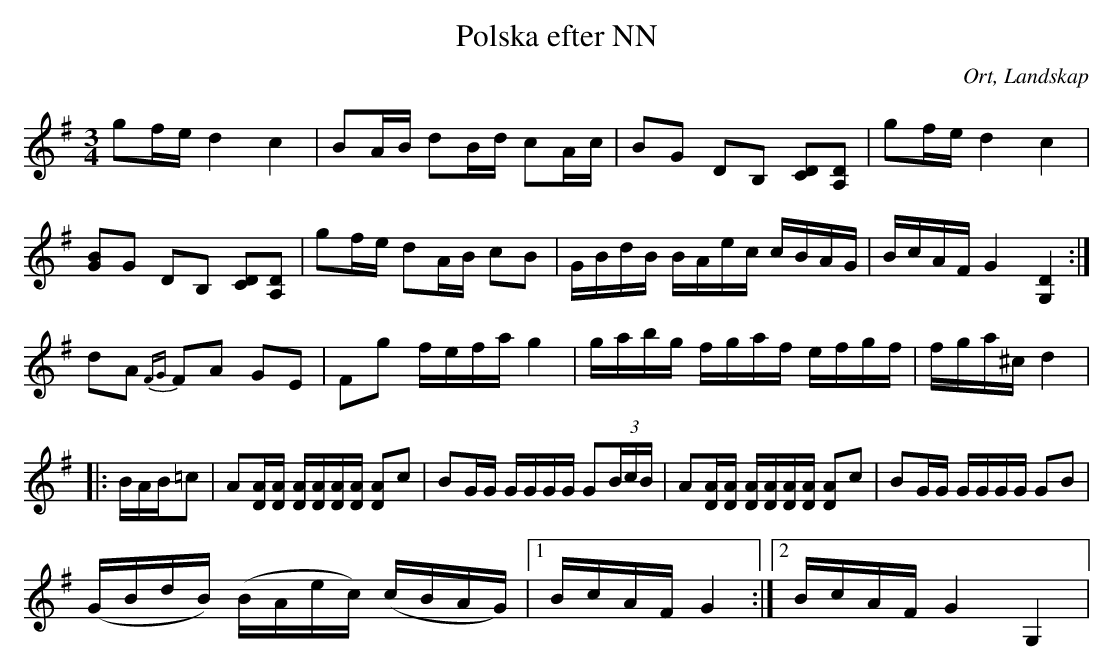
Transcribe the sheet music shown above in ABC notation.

X:1
T:Polska efter NN
O:Ort, Landskap
M:3/4
L:1/8
K:G
gf/e/ d2 c2|BA/B/ dB/d/ cA/c/| BG DB, [CD][A,D]|gf/e/ d2 c2|
[GB]G DB, [CD][A,D] |gf/e/ dA/B/ cB|G/B/d/B/ B/A/e/c/ c/B/A/G/|B/c/A/F/ G2 [G,2D2]:|
dA {FG}FA GE|Fg f/e/f/a/ g2|g/a/b/g/ f/g/a/f/ e/f/g/f/ |f/g/a/^c/ d2 |
|:B/A/B/=c|A[D/A/][D/A/] [D/A/][D/A/][D/A/][D/A/] [DA]c|BG/G/ G/G/G/G/ G(3B/c/B/|A[D/A/][D/A/] [D/A/][D/A/][D/A/][D/A/] [DA]c|BG/G/ G/G/G/G/ GB|
(G/B/d/B/) (B/A/e/c/) (c/B/A/G/)|1 B/c/A/F/ G2:|2 B/c/A/F/ G2 G,2|
